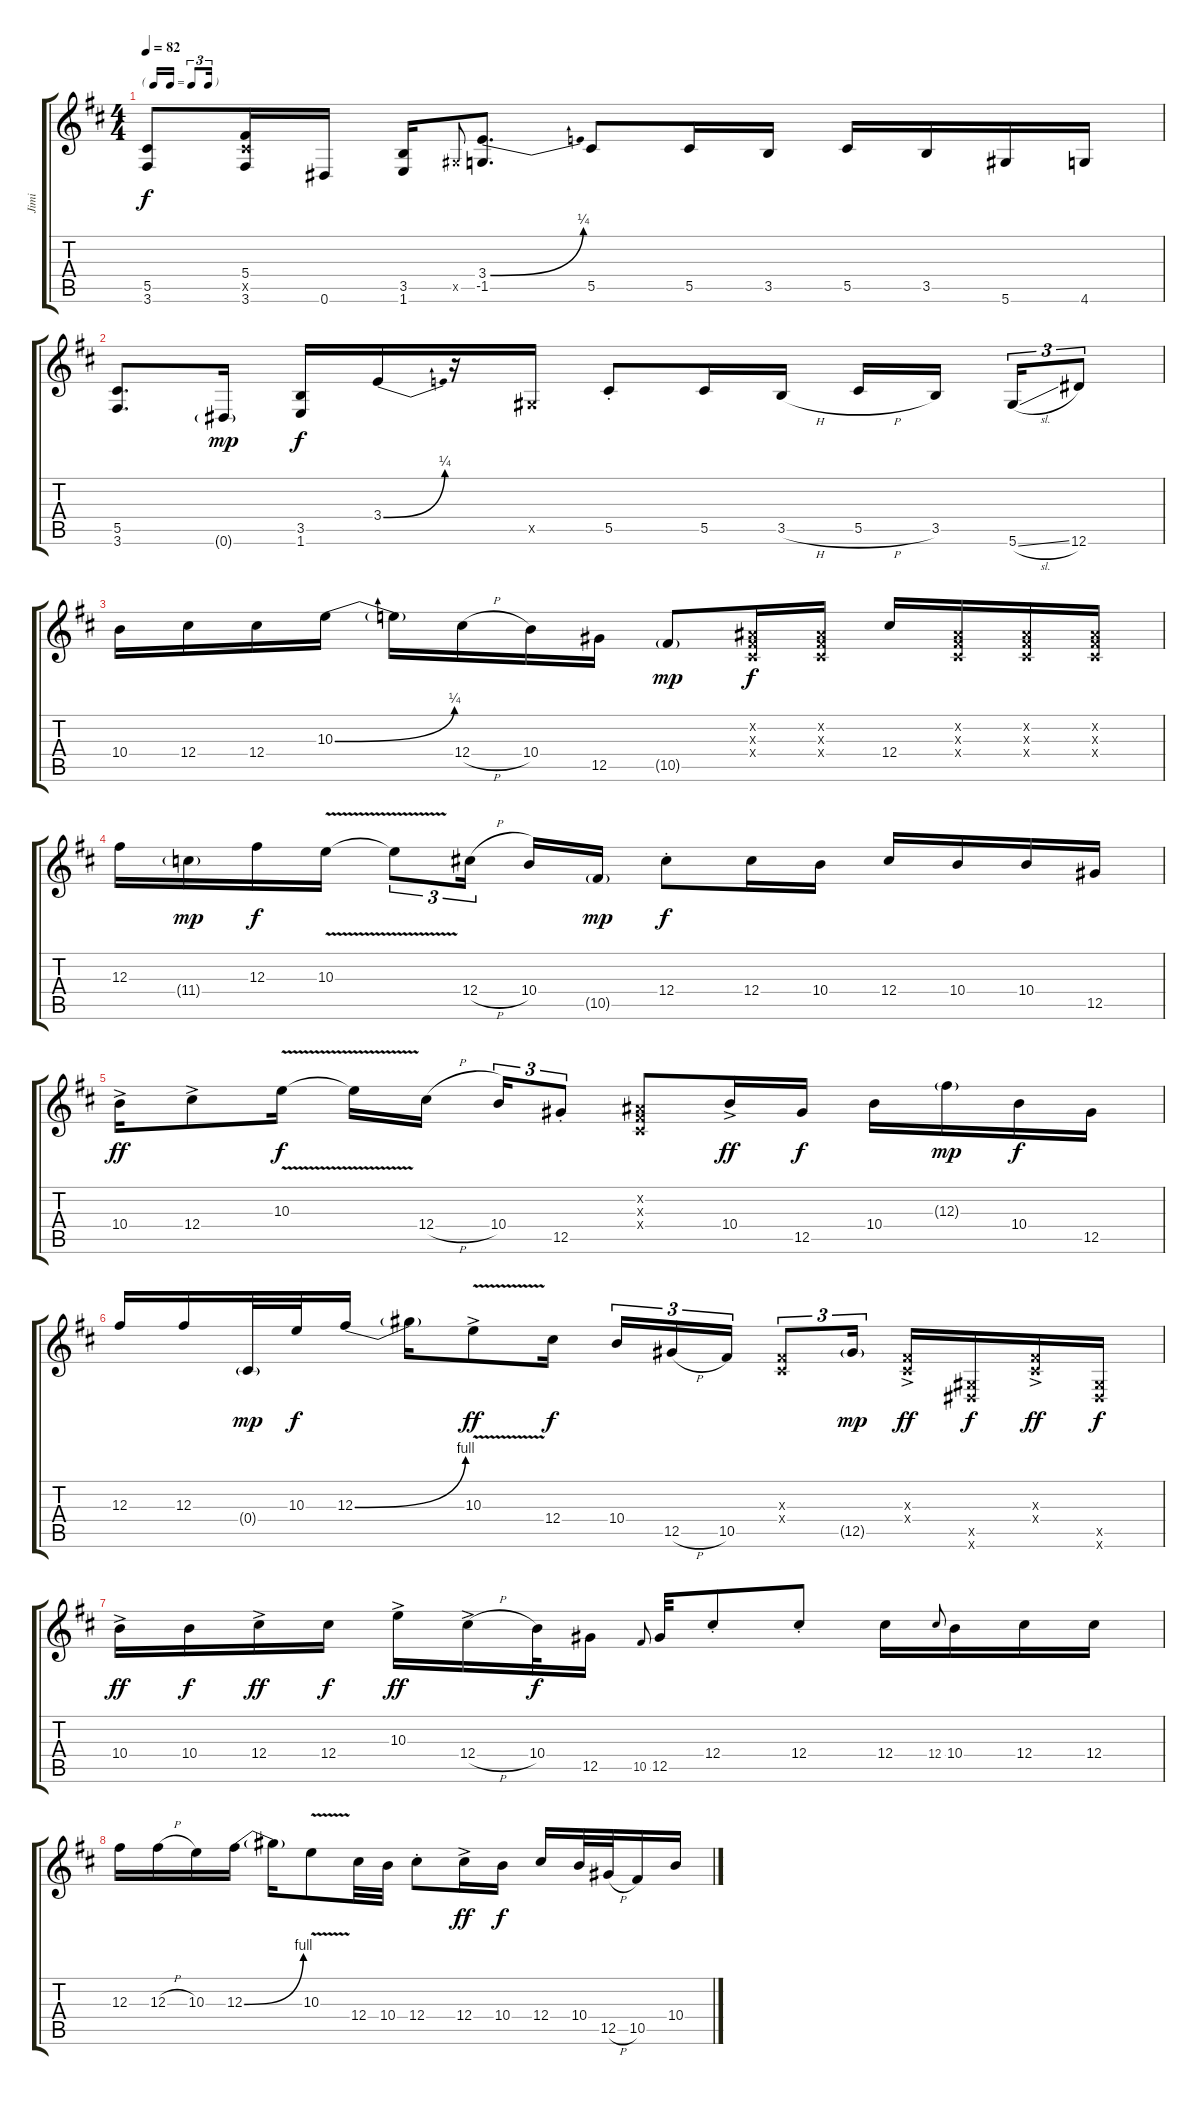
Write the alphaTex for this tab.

\track ("Jimi" "Jimi") {instrument electricguitarjazz}
\staff {score tabs}
\tuning (Eb4 Bb3 Gb3 Db3 Ab2 Eb2) {hide}
\ts (4 4)
\tf triplet16th
\tempo 82
\clef g2
\ks d
(5.5 3.6).8{dy f} (5.4 5.5{x} 3.6).16 0.6.16 (3.5 1.6).16 0.5{x}.8{gr onbeat} (3.4{be (bend 0 0 60 1)} -1.5).8{d} 5.5.8 5.5.16 3.5.16 5.5.16 3.5.16 5.6.16 4.6.16 |
(5.5 3.6).8{d} 0.6{g}.16{dy mp} (3.5 1.6).16{dy f} 3.4{be (bend 0 0 60 1)}.16 r.16 0.5{x}.16 5.5{st}.8 5.5.16 3.5{h}.16 5.5{h}.16 3.5.16{beam splitsecondary} 5.6{sl}.16{tu (3 2)} 12.6.8{tu (3 2)} |
10.4.16 12.4.16 12.4.16 10.3{be (bend 0 0 60 1)}.16 10.3{t}.16 12.4{h}.16 10.4.16 12.5.16 10.5{g}.8{dy mp} (0.2{x} 0.3{x} 0.4{x}).16{dy f} (0.2{x} 0.3{x} 0.4{x}).16 12.4.16 (0.2{x} 0.3{x} 0.4{x}).16 (0.2{x} 0.3{x} 0.4{x}).16 (0.2{x} 0.3{x} 0.4{x}).16 |
12.3.16 11.4{g}.16{dy mp} 12.3.16{dy f} 10.3{v}.16 10.3{t}.8{tu (3 2)} 12.4{h}.16{tu (3 2) beam splitsecondary} 10.4.16 10.5{g}.16{dy mp} 12.4{st}.8{dy f} 12.4.16 10.4.16 12.4.16 10.4.16 10.4.16 12.5.16 |
10.4{ac}.16{dy ff} 12.4{ac}.8 10.3{v}.16{dy f} 10.3{t}.16 12.4{h}.16{beam splitsecondary} 10.4.16{tu (3 2)} 12.5{st}.8{tu (3 2)} (0.2{x} 0.3{x} 0.4{x}).8 10.4{ac}.16{dy ff} 12.5.16{dy f} 10.4.16 12.3{g}.16{dy mp} 10.4.16{dy f} 12.5.16 |
12.3.16 12.3.16 0.4{g}.32{dy mp} 10.3.32{dy f} 12.3{be (bend 0 0 60 4)}.16 12.3{t}.16 10.3{v ac}.8{dy ff} 12.4.16{dy f} 10.4.16{tu (3 2)} 12.5{h}.16{tu (3 2)} 10.5.16{tu (3 2)} (0.3{x} 0.4{x}).8{tu (3 2)} 12.5{g}.16{tu (3 2) dy mp} (0.3{ac x} 0.4{ac x}).16{dy ff} (0.5{x} 0.6{x}).16{dy f} (0.3{ac x} 0.4{ac x}).16{dy ff} (0.5{x} 0.6{x}).16{dy f} |
10.4{ac}.16{dy ff} 10.4.16{dy f} 12.4{ac}.16{dy ff} 12.4.16{dy f} 10.3{ac}.16{dy ff} 12.4{h ac}.16 10.4.32{dy f} 12.5.16 10.5.8{gr onbeat} 12.5.32 12.4{st}.8 12.4{st}.8 12.4.16 12.4.8{gr onbeat} 10.4.16 12.4.16 12.4.16 |
12.3.16 12.3{h}.16 10.3.16 12.3{be (bend 0 0 60 4)}.16 12.3{t}.16 10.3{v}.8 12.4.32 10.4.32 12.4{st}.8 12.4{ac}.16{dy ff} 10.4.16{dy f} 12.4.16 10.4.32 12.5{h}.32 10.5.16 10.4.16
